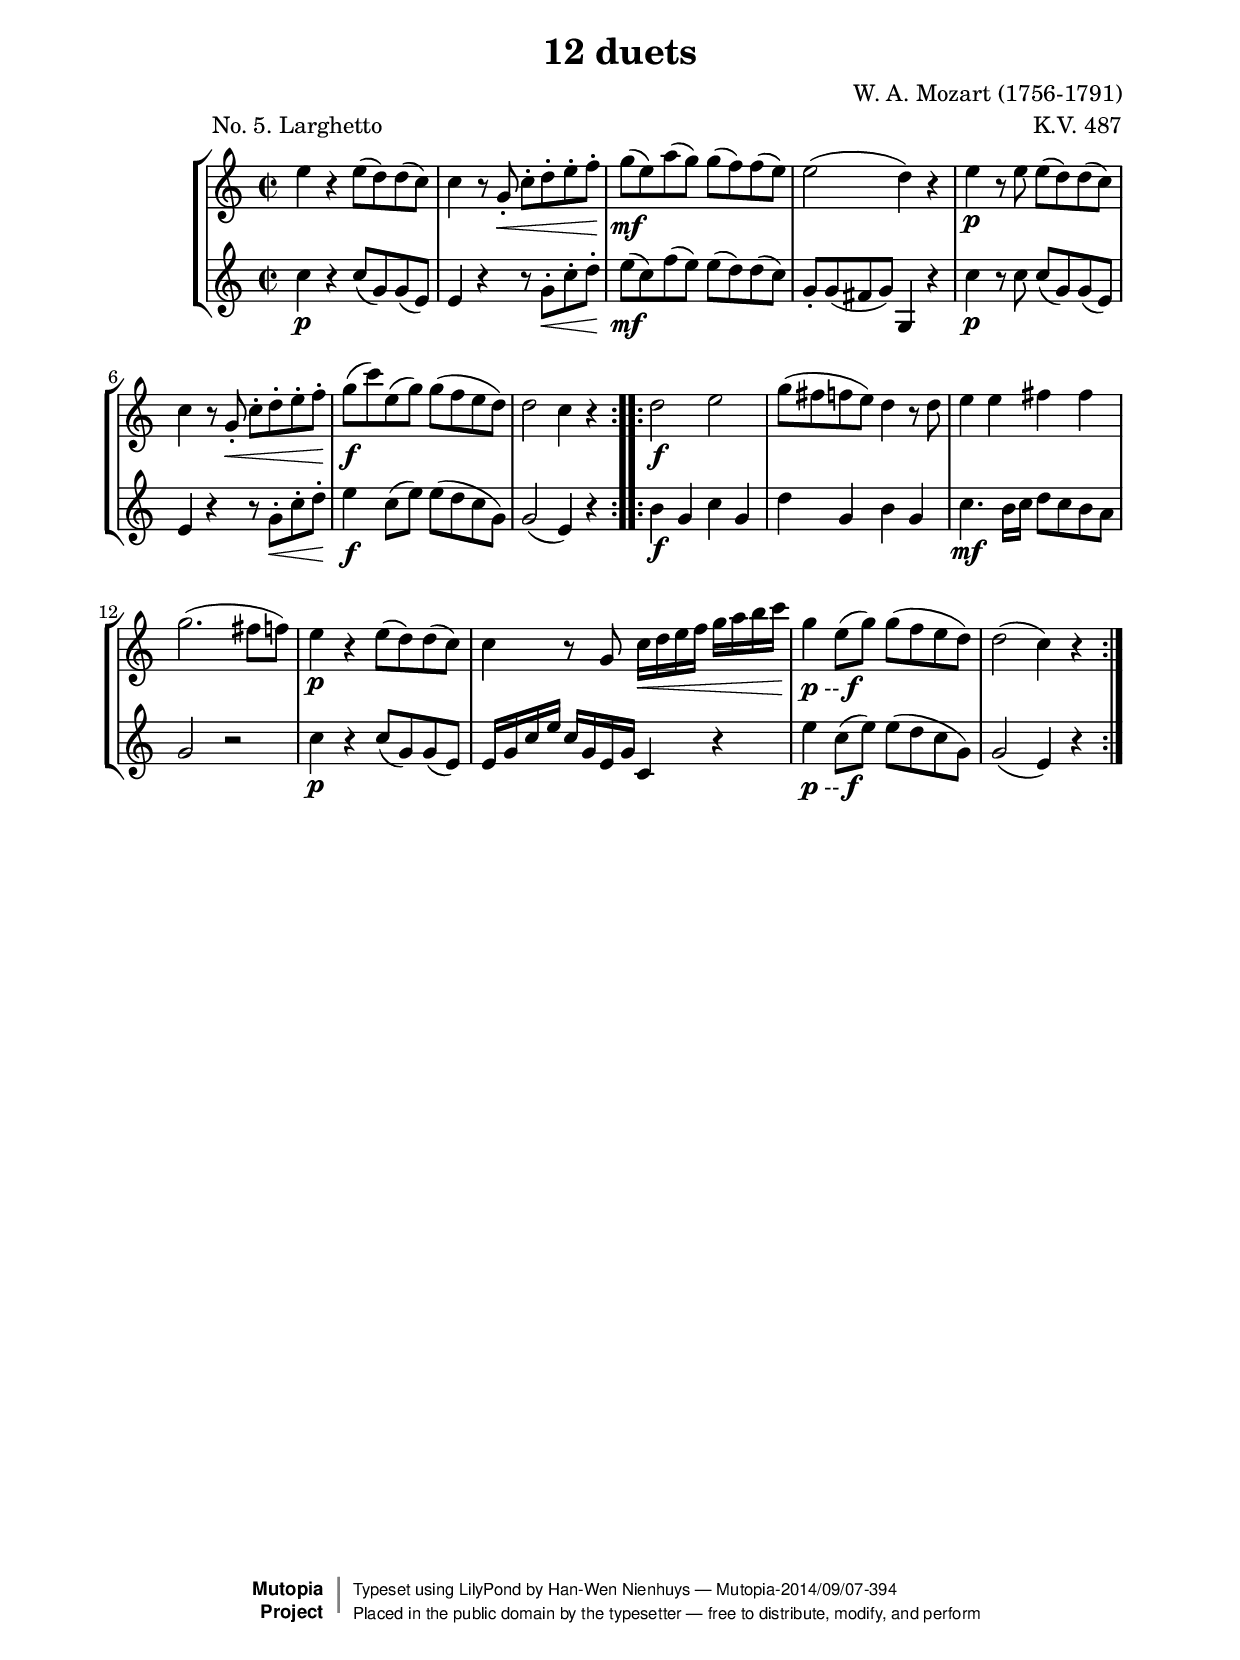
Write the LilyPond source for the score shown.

\version "2.18.2"
\version "2.18.2"
\header {
    title = "12 duets"
    composer = "W. A. Mozart (1756-1791)"
    opus = "K.V. 487"

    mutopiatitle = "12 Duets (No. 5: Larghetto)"
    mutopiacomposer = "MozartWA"
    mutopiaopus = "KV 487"
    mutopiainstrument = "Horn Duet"
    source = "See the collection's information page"
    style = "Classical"
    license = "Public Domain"
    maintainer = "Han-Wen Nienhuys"
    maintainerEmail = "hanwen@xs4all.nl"

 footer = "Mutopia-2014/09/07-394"
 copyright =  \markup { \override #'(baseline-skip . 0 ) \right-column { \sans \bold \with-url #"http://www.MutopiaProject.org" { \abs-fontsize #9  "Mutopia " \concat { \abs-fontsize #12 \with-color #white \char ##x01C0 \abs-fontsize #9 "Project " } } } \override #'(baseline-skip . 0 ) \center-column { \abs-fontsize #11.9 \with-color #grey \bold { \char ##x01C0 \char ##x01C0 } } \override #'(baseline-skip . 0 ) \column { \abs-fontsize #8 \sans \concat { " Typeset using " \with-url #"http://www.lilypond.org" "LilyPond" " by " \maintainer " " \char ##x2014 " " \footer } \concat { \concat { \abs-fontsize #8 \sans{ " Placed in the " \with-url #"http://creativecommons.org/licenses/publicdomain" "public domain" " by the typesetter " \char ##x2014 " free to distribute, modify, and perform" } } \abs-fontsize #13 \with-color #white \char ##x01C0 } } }
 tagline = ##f
}

\paper {
  top-margin = 8\mm
  top-markup-spacing.basic-distance = #6
  markup-markup-spacing #'padding = #1.2
  system-system-spacing  #'padding = #5
  last-bottom-spacing.basic-distance = #12
  top-system-spacing.basic-distance = #12
  bottom-margin = 10\mm
  line-width = 17.0\cm
}


global =  {
    \time 2/2
    \key c \major
    }

hornI =  \relative c'' {
    \repeat volta 2 {
    e4-\omit\p r e8( d) d( c ) |
    c4 r8 g-.\< c-. d-. e-. f-. |
    g(\mf e) a( g) g(f) f( e) |
    e2( d4) r
    e4\p r8 e8 e(d) d(c) |
    c4 r8 g-.\< c-. d-. e-. f-. |
    g(\f c) e,( g) g( f e d )
    d2 \octaveCheck c'' c4 r4
    }
    \repeat volta 2 {
	d2-\f e g8( fis f e) d4 r8 d |
	e4 e fis fis |
	g2.( fis8 f)
	e4\p r4 e8( d) d(c) |
	c4 r8 g c16\<[ d e f]  g[ a b c] |
	g4\!_\markup { \dynamic p -- \dynamic f } e8( g) g( f e d) |
	d2(
	\octaveCheck c''
	c4) r4
    }
}
hornII =  \relative c'' {
        \repeat volta 2 {
	    c4\p r4 c8(g) g(e) |
	    e4 r r8 g-.\< c-. d-. |
	    e(\mf c) f(e) e(d) d(c) |
	    g-. g( fis g) g,4 r4 |
	    c'\p r8 c c( g) g( e) |
	    e4 r r8 g-.\< c-. d-. |
	    e4\f c8( e) e( d c g) |
	    g2( \octaveCheck e' e4) r 
	}
        \repeat volta 2 {
	    b'4\f g c g d' g, b g |
	    c4.\mf b16 c d8 c b a |
	    g2 r
	    c4\p r c8(g ) g( e) |
	    e16[ g c e] c[ g e g] c,4 r |
	    e'4_\markup { \dynamic p -- \dynamic f } c8( e) e( d c g) |
	    g2( e4) r
	}
    }


\score {
  \new StaffGroup   <<
    \new Staff << \global \hornI >>
    \new Staff << \global \hornII >>
    >>
  
  \midi {
    \tempo 4 = 60
    }

  \layout { }
  
  \header {
    piece = \markup { \hspace #9 "No. 5. Larghetto"  }
  }
}
